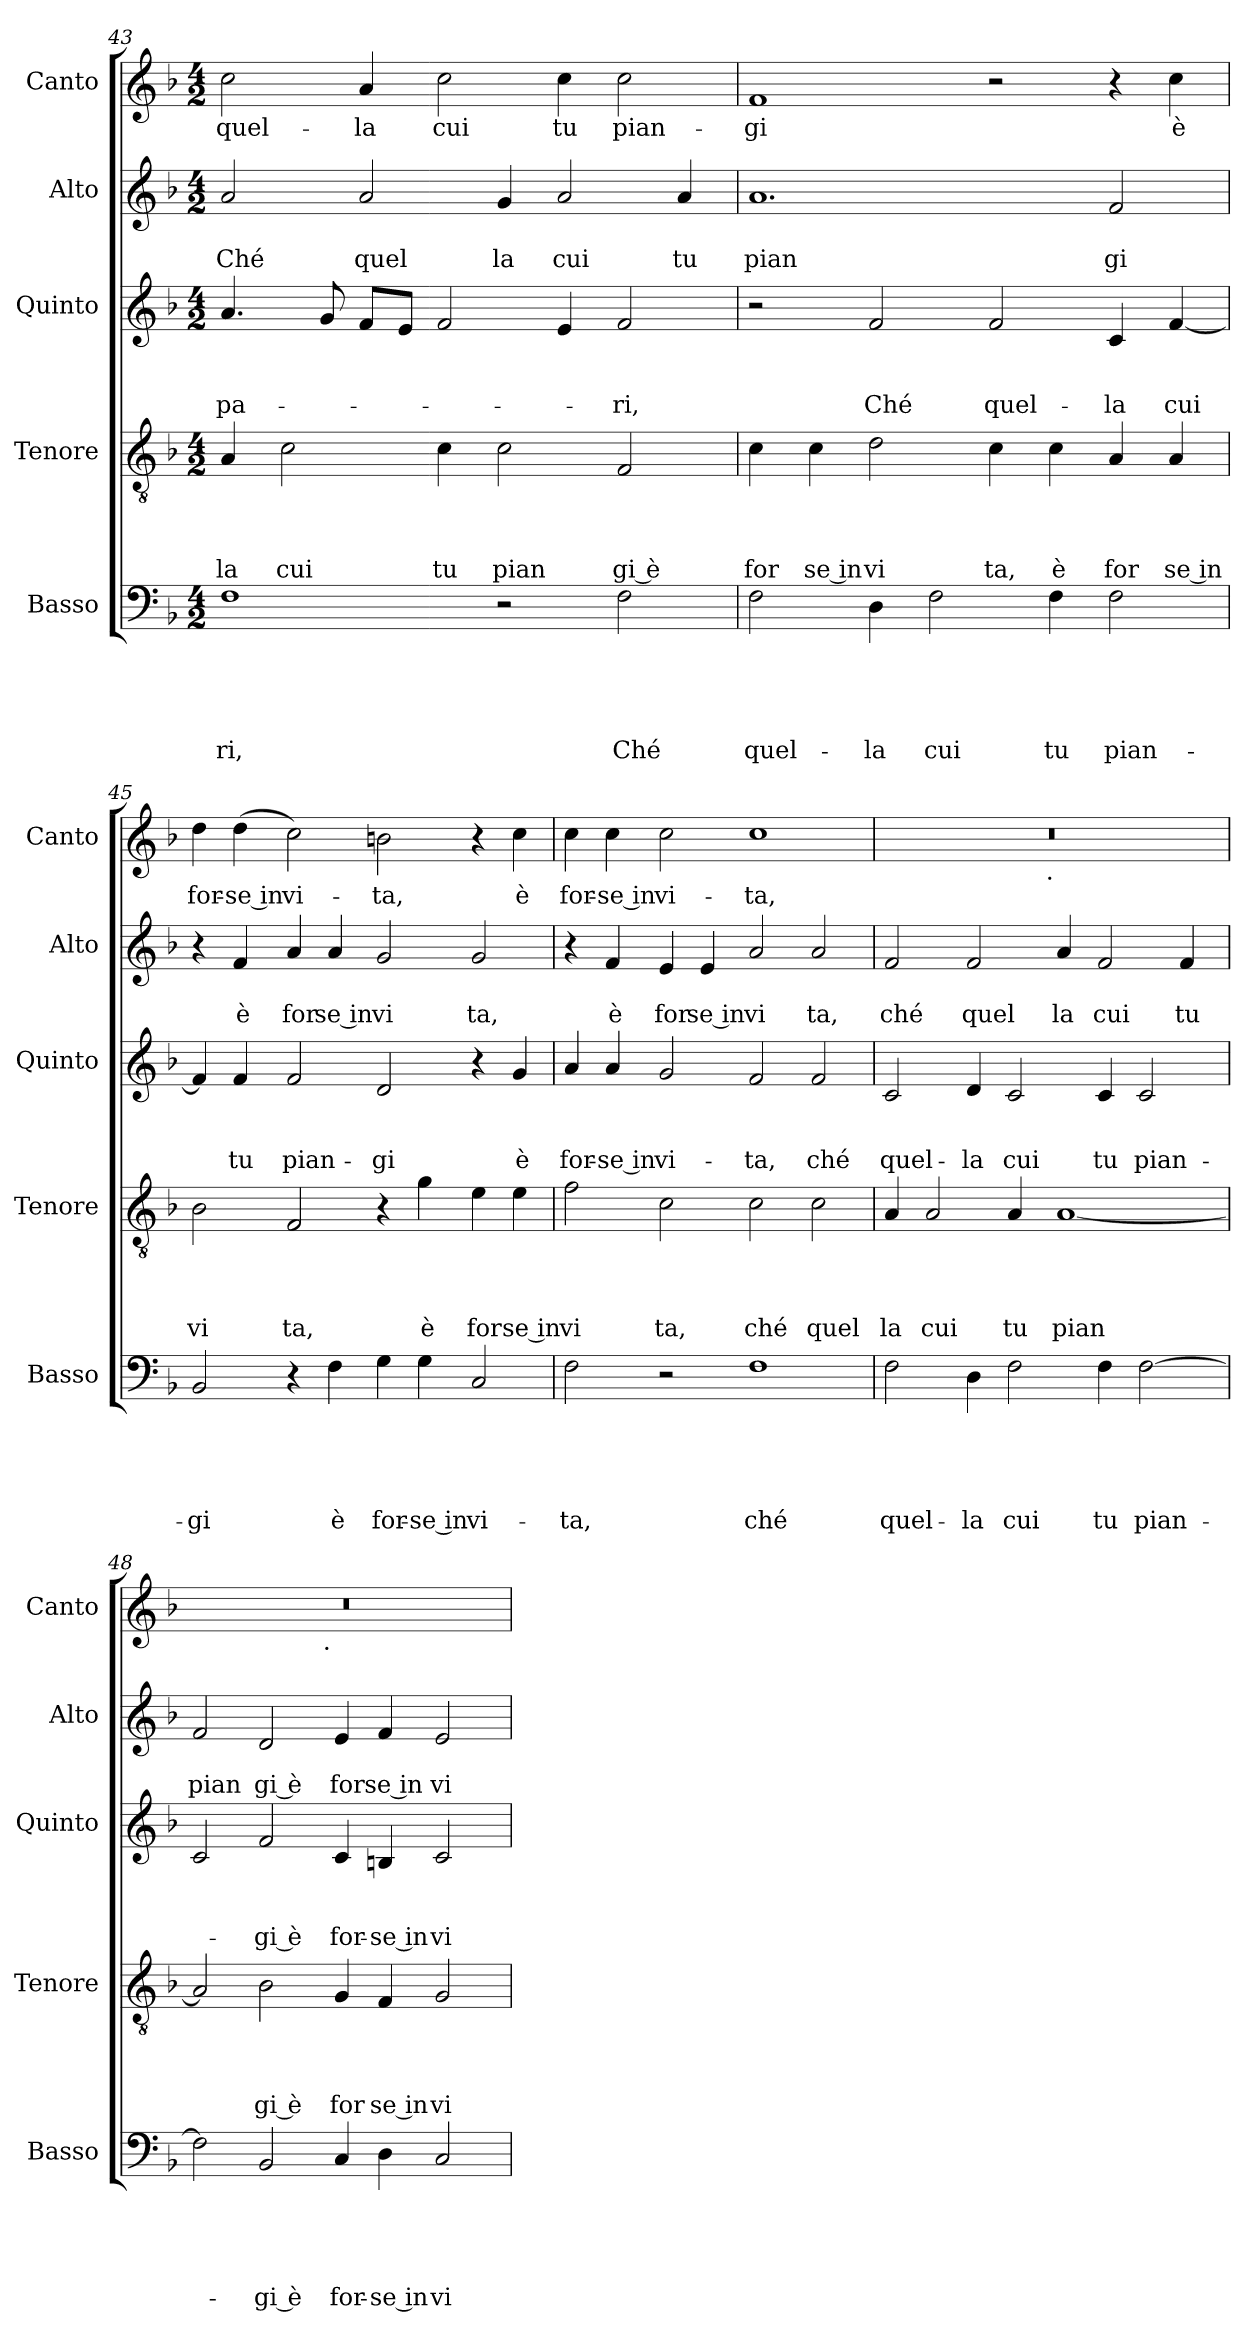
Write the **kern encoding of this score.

**kern	**text	**text	**text	**text	**text	**kern	**text	**text	**text	**text	**kern	**text	**text	**text	**kern	**text	**text	**kern	**text
*part5	*part5	*part5	*part5	*part5	*part5	*part4	*part4	*part4	*part4	*part4	*part3	*part3	*part3	*part3	*part2	*part2	*part2	*part1	*part1
*staff5	*staff5	*staff5	*staff5	*staff5	*staff5	*staff4	*staff4	*staff4	*staff4	*staff4	*staff3	*staff3	*staff3	*staff3	*staff2	*staff2	*staff2	*staff1	*staff1
*I"Basso	*	*	*	*	*	*I"Tenore	*	*	*	*	*I"Quinto	*	*	*	*I"Alto	*	*	*I"Canto	*
*I'Basso	*	*	*	*	*	*I'Tenore	*	*	*	*	*I'Quinto	*	*	*	*I'Alto	*	*	*I'Canto	*
!!LO:LB:g=z
*clefF4	*	*	*	*	*	*clefGv2	*	*	*	*	*clefG2	*	*	*	*clefG2	*	*	*clefG2	*
*k[b-]	*	*	*	*	*	*k[b-]	*	*	*	*	*k[b-]	*	*	*	*k[b-]	*	*	*k[b-]	*
*F:	*	*	*	*	*	*F:	*	*	*	*	*F:	*	*	*	*F:	*	*	*F:	*
*M4/2	*	*	*	*	*	*M4/2	*	*	*	*	*M4/2	*	*	*	*M4/2	*	*	*M4/2	*
=43	=43	=43	=43	=43	=43	=43	=43	=43	=43	=43	=43	=43	=43	=43	=43	=43	=43	=43	=43
!	!	!	!	!	!LO:LY:b	!	!	!	!	!LO:LY:b	!	!	!	!LO:LY:b	!	!	!LO:LY:b	!	!LO:LY:b
1F	.	.	.	.	-ri,	4A/	.	.	.	la	4.a/	.	.	pa-	2a/	.	Ché	2cc\	quel-
!	!	!	!	!	!	!	!	!	!	!LO:LY:b	!	!	!	!	!	!	!	!	!
.	.	.	.	.	.	2c\	.	.	.	cui	.	.	.	.	.	.	.	.	.
.	.	.	.	.	.	.	.	.	.	.	8g/	.	.	.	.	.	.	.	.
!	!	!	!	!	!	!	!	!	!	!	!	!	!	!	!	!	!LO:LY:b	!	!LO:LY:b
.	.	.	.	.	.	.	.	.	.	.	8f/L	.	.	.	2a/	.	quel	4a/	-la
.	.	.	.	.	.	.	.	.	.	.	8e/J	.	.	.	.	.	.	.	.
!	!	!	!	!	!	!	!	!	!	!LO:LY:b	!	!	!	!	!	!	!	!	!LO:LY:b
.	.	.	.	.	.	4c\	.	.	.	tu	2f/	.	.	.	.	.	.	2cc\	cui
!	!	!	!	!	!	!	!	!	!	!LO:LY:b	!	!	!	!	!	!	!LO:LY:b	!	!
2r	.	.	.	.	.	2c\	.	.	.	pian	.	.	.	.	4g/	.	la	.	.
!	!	!	!	!	!	!	!	!	!	!	!	!	!	!	!	!	!LO:LY:b	!	!LO:LY:b
.	.	.	.	.	.	.	.	.	.	.	4e/	.	.	.	2a/	.	cui	4cc\	tu
!	!	!	!	!	!LO:LY:b	!	!	!	!	!LO:LY:b:rj	!	!	!	!LO:LY:b	!	!	!	!	!LO:LY:b
2F\	.	.	.	.	Ché	2F/	.	.	.	gi è	2f/	.	.	-ri,	.	.	.	2cc\	pian-
!	!	!	!	!	!	!	!	!	!	!	!	!	!	!	!	!	!LO:LY:b	!	!
.	.	.	.	.	.	.	.	.	.	.	.	.	.	.	4a/	.	tu	.	.
=44	=44	=44	=44	=44	=44	=44	=44	=44	=44	=44	=44	=44	=44	=44	=44	=44	=44	=44	=44
!	!	!	!	!	!LO:LY:b	!	!	!	!	!LO:LY:b	!	!	!	!	!	!	!LO:LY:b	!	!LO:LY:b
2F\	.	.	.	.	quel-	4c\	.	.	.	for	2r	.	.	.	1.a	.	pian	1f	-gi
!	!	!	!	!	!	!	!	!	!	!LO:LY:b:rj	!	!	!	!	!	!	!	!	!
.	.	.	.	.	.	4c\	.	.	.	se in	.	.	.	.	.	.	.	.	.
!	!	!	!	!	!LO:LY:b	!	!	!	!	!LO:LY:b	!	!	!	!LO:LY:b	!	!	!	!	!
4D\	.	.	.	.	-la	2d\	.	.	.	vi	2f/	.	.	Ché	.	.	.	.	.
!	!	!	!	!	!LO:LY:b	!	!	!	!	!	!	!	!	!	!	!	!	!	!
2F\	.	.	.	.	cui	.	.	.	.	.	.	.	.	.	.	.	.	.	.
!	!	!	!	!	!	!	!	!	!	!LO:LY:b	!	!	!	!LO:LY:b	!	!	!	!	!
.	.	.	.	.	.	4c\	.	.	.	ta,	2f/	.	.	quel-	.	.	.	2r	.
!	!	!	!	!	!LO:LY:b	!	!	!	!	!LO:LY:b	!	!	!	!	!	!	!	!	!
4F\	.	.	.	.	tu	4c\	.	.	.	è	.	.	.	.	.	.	.	.	.
!	!	!	!	!	!LO:LY:b	!	!	!	!	!LO:LY:b	!	!	!	!LO:LY:b	!	!	!LO:LY:b	!	!
2F\	.	.	.	.	pian-	4A/	.	.	.	for	4c/	.	.	-la	2f/	.	gi	4r	.
!	!	!	!	!	!	!	!	!	!	!LO:LY:b:rj	!	!	!	!LO:LY:b	!	!	!	!	!LO:LY:b
.	.	.	.	.	.	4A/	.	.	.	se in	[<4f/	.	.	cui	.	.	.	4cc\	è
=45	=45	=45	=45	=45	=45	=45	=45	=45	=45	=45	=45	=45	=45	=45	=45	=45	=45	=45	=45
!	!	!	!	!	!LO:LY:b	!	!	!	!	!LO:LY:b	!	!	!	!	!	!	!	!	!LO:LY:b
2BB-/	.	.	.	.	-gi	2B-\	.	.	.	vi	4f/]	.	.	.	4r	.	.	4dd\	for-
!	!	!	!	!	!	!	!	!	!	!	!	!	!	!LO:LY:b	!	!	!LO:LY:b	!	!LO:LY:b:rj
.	.	.	.	.	.	.	.	.	.	.	4f/	.	.	tu	4f/	.	è	(<4dd\	-se in
!	!	!	!	!	!	!	!	!	!	!LO:LY:b	!	!	!	!LO:LY:b	!	!	!LO:LY:b	!	!LO:LY:b
4r	.	.	.	.	.	2F/	.	.	.	ta,	2f/	.	.	pian-	4a/	.	for	2cc\)	vi-
!	!	!	!	!	!LO:LY:b	!	!	!	!	!	!	!	!	!	!	!	!LO:LY:b:rj	!	!
4F\	.	.	.	.	è	.	.	.	.	.	.	.	.	.	4a/	.	se in	.	.
!	!	!	!	!	!LO:LY:b	!	!	!	!	!	!	!	!	!LO:LY:b	!	!	!LO:LY:b	!	!LO:LY:b
4G\	.	.	.	.	for-	4r	.	.	.	.	2d/	.	.	-gi	2g/	.	vi	2bn\	-ta,
!	!	!	!	!	!LO:LY:b:rj	!	!	!	!	!LO:LY:b	!	!	!	!	!	!	!	!	!
4G\	.	.	.	.	-se in	4g\	.	.	.	è	.	.	.	.	.	.	.	.	.
!	!	!	!	!	!LO:LY:b	!	!	!	!	!LO:LY:b	!	!	!	!	!	!	!LO:LY:b	!	!
2C/	.	.	.	.	vi-	4e\	.	.	.	for	4r	.	.	.	2g/	.	ta,	4r	.
!	!	!	!	!	!	!	!	!	!	!LO:LY:b:rj	!	!	!	!LO:LY:b	!	!	!	!	!LO:LY:b
.	.	.	.	.	.	4e\	.	.	.	se in	4g/	.	.	è	.	.	.	4cc\	è
=46	=46	=46	=46	=46	=46	=46	=46	=46	=46	=46	=46	=46	=46	=46	=46	=46	=46	=46	=46
!	!	!	!	!	!LO:LY:b	!	!	!	!	!LO:LY:b	!	!	!	!LO:LY:b	!	!	!	!	!LO:LY:b
2F\	.	.	.	.	-ta,	2f\	.	.	.	vi	4a/	.	.	for-	4r	.	.	4cc\	for-
!	!	!	!	!	!	!	!	!	!	!	!	!	!	!LO:LY:b:rj	!	!	!LO:LY:b	!	!LO:LY:b:rj
.	.	.	.	.	.	.	.	.	.	.	4a/	.	.	-se in	4f/	.	è	4cc\	-se in
!	!	!	!	!	!	!	!	!	!	!LO:LY:b	!	!	!	!LO:LY:b	!	!	!LO:LY:b	!	!LO:LY:b
2r	.	.	.	.	.	2c\	.	.	.	ta,	2g/	.	.	vi-	4e/	.	for	2cc\	vi-
!	!	!	!	!	!	!	!	!	!	!	!	!	!	!	!	!	!LO:LY:b:rj	!	!
.	.	.	.	.	.	.	.	.	.	.	.	.	.	.	4e/	.	se in	.	.
!	!	!	!	!	!LO:LY:b	!	!	!	!	!LO:LY:b	!	!	!	!LO:LY:b	!	!	!LO:LY:b	!	!LO:LY:b
1F	.	.	.	.	ché	2c\	.	.	.	ché	2f/	.	.	-ta,	2a/	.	vi	1cc	-ta,
!	!	!	!	!	!	!	!	!	!	!LO:LY:b	!	!	!	!LO:LY:b	!	!	!LO:LY:b	!	!
.	.	.	.	.	.	2c\	.	.	.	quel	2f/	.	.	ché	2a/	.	ta,	.	.
=47	=47	=47	=47	=47	=47	=47	=47	=47	=47	=47	=47	=47	=47	=47	=47	=47	=47	=47	=47
!	!	!	!	!	!LO:LY:b	!	!	!	!	!LO:LY:b	!	!	!	!LO:LY:b	!	!	!LO:LY:b	!	!
*	*	*	*	*	*	*	*	*	*	*	*	*	*	*	*	*	*	*^	*
2F\	.	.	.	.	quel-	4A/	.	.	.	la	2c/	.	.	quel-	2f/	.	ché	0r	2ryy	.
!	!	!	!	!	!	!	!	!	!	!LO:LY:b	!	!	!	!	!	!	!	!	!	!
.	.	.	.	.	.	2A/	.	.	.	cui	.	.	.	.	.	.	.	.	.	.
!	!	!	!	!	!LO:LY:b	!	!	!	!	!	!	!	!	!LO:LY:b	!	!	!LO:LY:b	!	!	!
4D\	.	.	.	.	-la	.	.	.	.	.	4d/	.	.	-la	2f/	.	quel	.	4...ryy	.
!	!	!	!	!	!LO:LY:b	!	!	!	!	!LO:LY:b	!	!	!	!LO:LY:b	!	!	!	!	!	!
2F\	.	.	.	.	cui	4A/	.	.	.	tu	2c/	.	.	cui	.	.	.	.	.	.
!	!	!	!	!	!	!	!	!	!	!	!	!	!	!	!	!	!	!	!LO:TX:b:t=.	!
.	.	.	.	.	.	.	.	.	.	.	.	.	.	.	.	.	.	.	1ryy	.
!	!	!	!	!	!	!	!	!	!	!LO:LY:b	!	!	!	!	!	!	!LO:LY:b	!	!	!
.	.	.	.	.	.	[<1A	.	.	.	pian	.	.	.	.	4a/	.	la	.	.	.
!	!	!	!	!	!LO:LY:b	!	!	!	!	!	!	!	!	!LO:LY:b	!	!	!LO:LY:b	!	!	!
4F\	.	.	.	.	tu	.	.	.	.	.	4c/	.	.	tu	2f/	.	cui	.	.	.
!	!	!	!	!	!LO:LY:b	!	!	!	!	!	!	!	!	!LO:LY:b	!	!	!	!	!	!
[<2F\	.	.	.	.	pian-	.	.	.	.	.	2c/	.	.	pian-	.	.	.	.	.	.
!	!	!	!	!	!	!	!	!	!	!	!	!	!	!	!	!	!LO:LY:b	!	!	!
.	.	.	.	.	.	.	.	.	.	.	.	.	.	.	4f/	.	tu	.	.	.
.	.	.	.	.	.	.	.	.	.	.	.	.	.	.	.	.	.	.	32ryy	.
!!LO:LB:g=z	!!
=48	=48	=48	=48	=48	=48	=48	=48	=48	=48	=48	=48	=48	=48	=48	=48	=48	=48	=48	=48	=48
!	!	!	!	!	!	!	!	!	!	!	!	!	!	!	!	!	!LO:LY:b	!	!	!
2F\]	.	.	.	.	.	2A/]	.	.	.	.	2c/	.	.	.	2f/	.	pian	0r	2ryy	.
!	!	!	!	!	!LO:LY:b:rj	!	!	!	!	!LO:LY:b:rj	!	!	!	!LO:LY:b:rj	!	!	!LO:LY:b:rj	!	!	!
2BB-/	.	.	.	.	-gi è	2B-\	.	.	.	gi è	2f/	.	.	-gi è	2d/	.	gi è	.	4...ryy	.
!	!	!	!	!	!	!	!	!	!	!	!	!	!	!	!	!	!	!	!LO:TX:b:t=.	!
.	.	.	.	.	.	.	.	.	.	.	.	.	.	.	.	.	.	.	1ryy	.
!	!	!	!	!	!LO:LY:b	!	!	!	!	!LO:LY:b	!	!	!	!LO:LY:b	!	!	!LO:LY:b	!	!	!
4C/	.	.	.	.	for-	4G/	.	.	.	for	4c/	.	.	for-	4e/	.	for	.	.	.
!	!	!	!	!	!LO:LY:b:rj	!	!	!	!	!LO:LY:b:rj	!	!	!	!LO:LY:b:rj	!	!	!LO:LY:b:rj	!	!	!
4D\	.	.	.	.	-se in	4F/	.	.	.	se in	4Bn/	.	.	-se in	4f/	.	se in	.	.	.
!	!	!	!	!	!LO:LY:b	!	!	!	!	!LO:LY:b	!	!	!	!LO:LY:b	!	!	!LO:LY:b	!	!	!
2C/	.	.	.	.	vi-	2G/	.	.	.	vi	2c/	.	.	vi-	2e/	.	vi	.	.	.
.	.	.	.	.	.	.	.	.	.	.	.	.	.	.	.	.	.	.	32ryy	.
*	*	*	*	*	*	*	*	*	*	*	*	*	*	*	*	*	*	*v	*v	*
=	=	=	=	=	=	=	=	=	=	=	=	=	=	=	=	=	=	=	=
*-	*-	*-	*-	*-	*-	*-	*-	*-	*-	*-	*-	*-	*-	*-	*-	*-	*-	*-	*-
